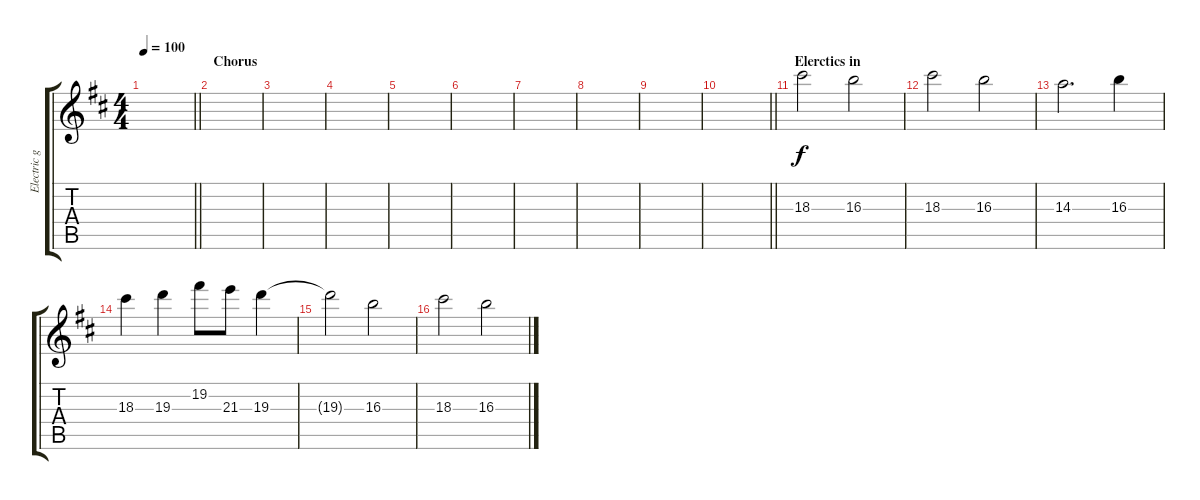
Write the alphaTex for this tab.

\track ("Electric guitar 2 feedback" "Electric g") {instrument overdrivenguitar}
\staff {score tabs}
\tuning (E4 B3 G3 D3 A2 E2) {hide}
\ts (4 4)
\tempo 100
\clef g2
\barLineRight lightlight
\ks d
|
\section ("" "Chorus")
|
|
|
|
|
|
|
|
\barLineRight lightlight
|
\section ("" "Elerctics in")
18.3.2 16.3.2 |
18.3.2 16.3.2 |
14.3.2{d} 16.3.4 |
18.3.4 19.3.4 19.2.8 21.3.8 19.3.4 |
19.3{t}.2 16.3.2 |
18.3.2 16.3.2
